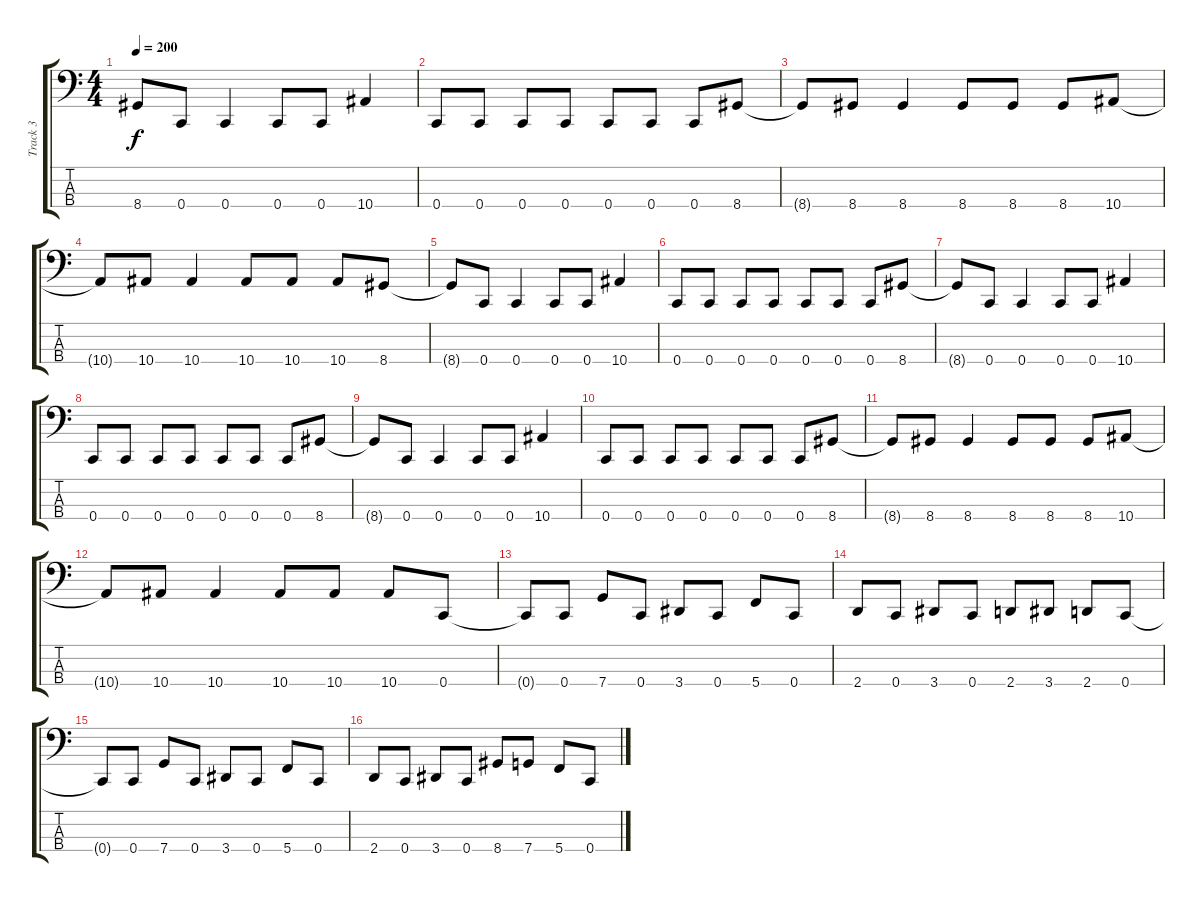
\track ("Track 3" "Track 3") {instrument electricbassfinger}
\staff {score tabs}
\tuning (F2 C2 G1 C1) {hide}
\ts (4 4)
\tempo 200
\clef f4
\ks c
8.4{t}.8{dy f} 0.4.8 0.4.4 0.4.8 0.4.8 10.4.4 |
0.4.8 0.4.8 0.4.8 0.4.8 0.4.8 0.4.8 0.4.8 8.4.8 |
8.4{t}.8 8.4.8 8.4.4 8.4.8 8.4.8 8.4.8 10.4.8 |
10.4{t}.8 10.4.8 10.4.4 10.4.8 10.4.8 10.4.8 8.4.8 |
8.4{t}.8 0.4.8 0.4.4 0.4.8 0.4.8 10.4.4 |
0.4.8 0.4.8 0.4.8 0.4.8 0.4.8 0.4.8 0.4.8 8.4.8 |
8.4{t}.8 0.4.8 0.4.4 0.4.8 0.4.8 10.4.4 |
0.4.8 0.4.8 0.4.8 0.4.8 0.4.8 0.4.8 0.4.8 8.4.8 |
8.4{t}.8 0.4.8 0.4.4 0.4.8 0.4.8 10.4.4 |
0.4.8 0.4.8 0.4.8 0.4.8 0.4.8 0.4.8 0.4.8 8.4.8 |
8.4{t}.8 8.4.8 8.4.4 8.4.8 8.4.8 8.4.8 10.4.8 |
10.4{t}.8 10.4.8 10.4.4 10.4.8 10.4.8 10.4.8 0.4.8 |
0.4{t}.8 0.4.8 7.4.8 0.4.8 3.4.8 0.4.8 5.4.8 0.4.8 |
2.4.8 0.4.8 3.4.8 0.4.8 2.4.8 3.4.8 2.4.8 0.4.8 |
0.4{t}.8 0.4.8 7.4.8 0.4.8 3.4.8 0.4.8 5.4.8 0.4.8 |
2.4.8 0.4.8 3.4.8 0.4.8 8.4.8 7.4.8 5.4.8 0.4.8
